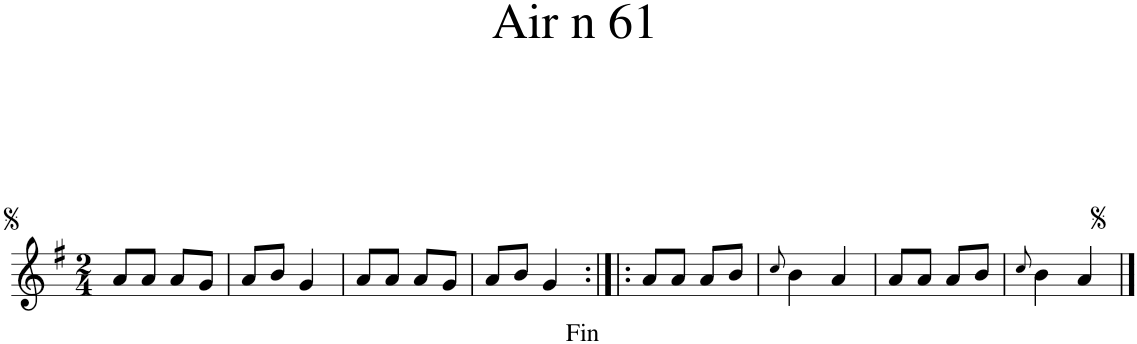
**kern
*part1
*staff1
*I"Piano
*I'Pno.
*clefG2
*k[f#]
*M2/4
=1
8a/L
8a/J
8a/L
8g/J
=2
8a/L
8b/J
4g/
=3
8a/L
8a/J
8a/L
8g/J
=4
8a/L
8b/J
4g/
!LO:TX:b:t=Fin
=5:|!|:
8a/L
8a/J
8a/L
8b/J
=6
8qcc/
4b\
4a/
=7
8a/L
8a/J
8a/L
8b/J
=8
8qcc/
4b\
4a/
==
*-
